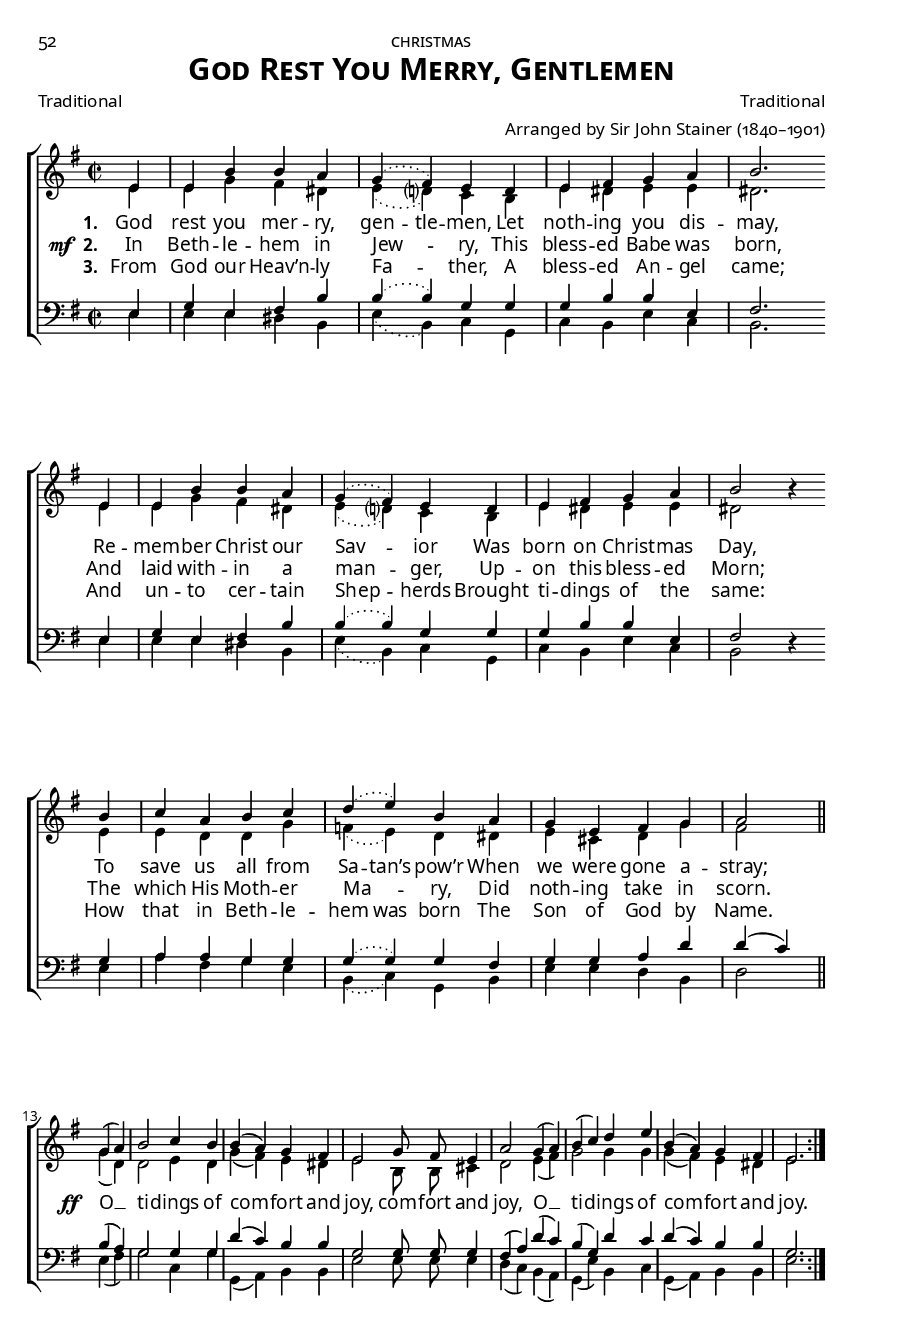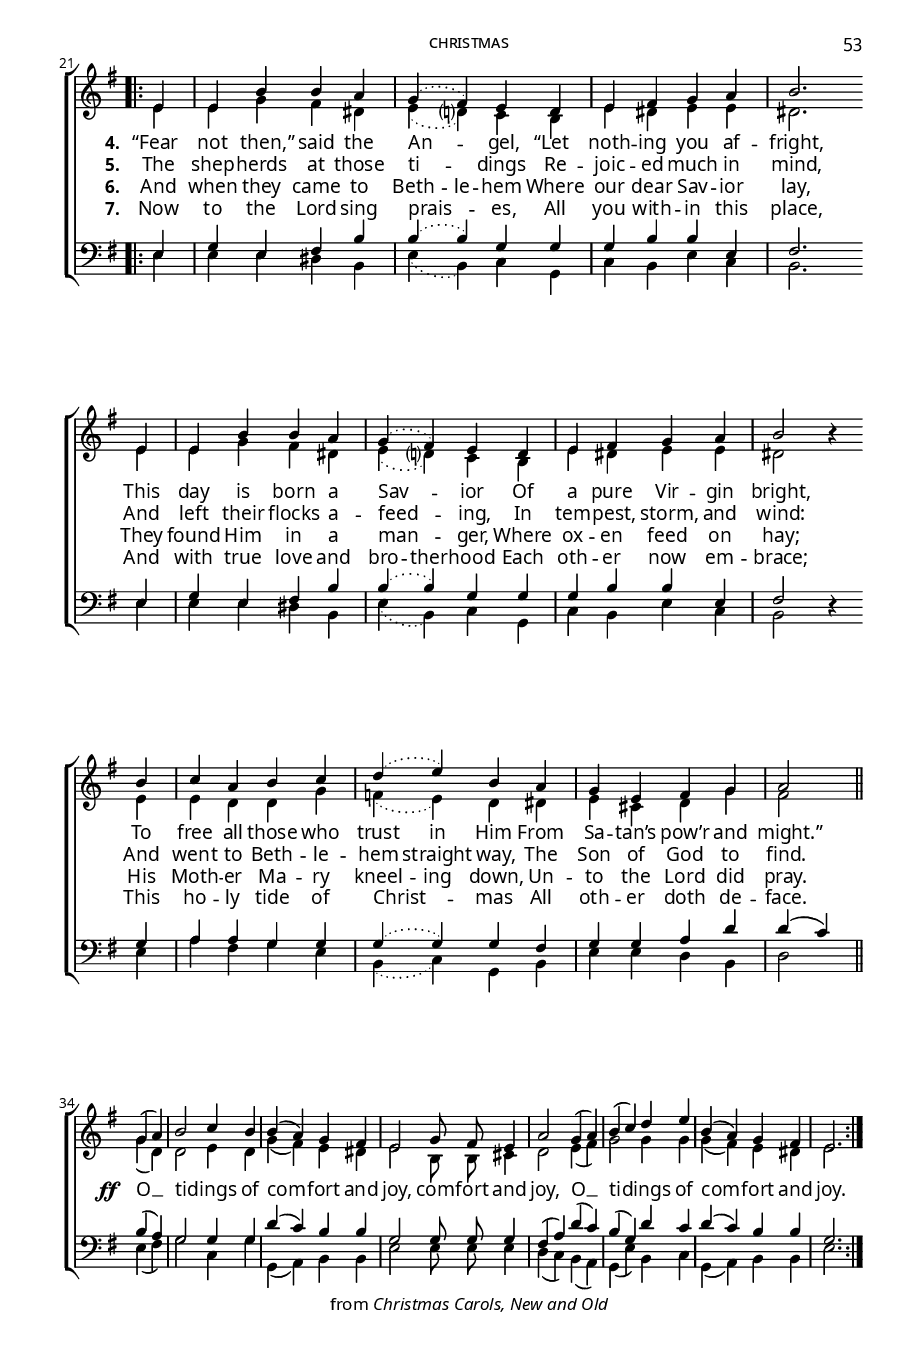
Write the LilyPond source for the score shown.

\version "2.14.2"
\include "util.ly"
\header {
  title = \markup{\override #'(font-name . "Garamond Premier Pro Semibold"){ \abs-fontsize #15 \smallCapsOldStyle"God Rest You Merry, Gentlemen"}}
  poet = \markup\oldStyleNum"Traditional"
  composer = \markup\oldStyleNum"Traditional"
  arranger = \markup\oldStyleNum"Arranged by Sir John Stainer (1840–1901)"
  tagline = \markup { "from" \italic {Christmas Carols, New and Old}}
}
\paper {
  paper-height = 9\in
  paper-width = 6\in
  indent = 0\in
  %system-system-spacing = #'((basic-distance . 10) (padding . 0))
  %system-system-spacing =
  %  #'((basic-distance . 0)
  %     (minimum-distance . 0)
  %     (padding . -5)
  %     (stretchability . 100))
  ragged-last-bottom = ##f
  ragged-bottom = ##f
  two-sided = ##t
  inner-margin = 0.5\in
  outer-margin = 0.25\in
  top-margin = 0.25\in
  bottom-margin = 0.25\in
  first-page-number = #052
  print-first-page-number = ##t
  headerLine = \markup{\override #'(font-name . "Garamond Premier Pro") \smallCapsOldStyle"christmas"}
  oddHeaderMarkup = \markup\fill-line{
     \override #'(font-name . "Garamond Premier Pro")\abs-fontsize #8.5
     \combine 
        \fill-line{"" \if \should-print-page-number
        \oldStylePageNum""
        }
        \fill-line{\headerLine}
  }
  evenHeaderMarkup = \markup {
     \override #'(font-name . "Garamond Premier Pro")\abs-fontsize #8.5
     \combine
        \if \should-print-page-number
        \oldStylePageNum""
        \fill-line{\headerLine}
  }
}
#(set-global-staff-size 15) \paper{ #(define fonts (make-pango-font-tree "GoudyOlSt BT" "Garamond Premier Pro" "Garamond Premier Pro" (/ 15 20))) }
global = {
  \key g \major
  \time 2/2
  \override DynamicLineSpanner #'staff-padding = #0.0
  \override DynamicLineSpanner #'Y-extent = #'(-1 . 1)
}

sopMusic = \relative c' {
  \repeat volta 2 {
    \partial 4 e4 |
    e b' b a |
    \slurDotted g( fis) e d |
    \slurSolid e fis g a |
    b2. \bar""\break e,4 |
    
    e b' b a |
    \slurDotted g( fis) e d |
    \slurSolid
    e fis g a |
    b2 b4\rest \bar""\break b |
    
    c a b c |
    \slurDotted d( e) b a |
    \slurSolid
    g e fis g |
    \partial 2 a2 \bar "||" \break
    
    \partial 2 g4( a) |
    b2 c4 b |
    b( a) g fis |
    e2 g8\noBeam fis e4 |
    a2 g4( a) |
    b( c) d e |
    b( a) g fis |
    \partial 4*3 e2. \break
  }
}
sopWords = \lyricmode {
  
}

altoMusic = \relative c' {
  e4 |
  e g fis dis |
  \slurDotted e( d?) c b |
  \slurSolid e dis e e |
  dis2. e4 |
  
  e g fis dis |
  \slurDotted e( d?) c b |
  \slurSolid
  e dis e e |
  dis2 s4 e |
  
  e d d g |
  \slurDotted f( e) d dis |
  \slurSolid
  e cis d g |
  fis2 |
  
  g4( d) |
  d2 e4 d |
  g( fis) e dis) |
  e2 b8\noBeam b cis4 |
  d2 e4( fis) |
  g2 g4 g |
  g( fis) e dis |
  e2.
}
altoWords = {
  \dropLyricsIX
  \lyricmode {
    \set stanza = #"1. "
    God rest you mer -- ry, \set ignoreMelismata = ##t
    gen -- tle -- men,
    \unset ignoreMelismata
    Let noth -- ing you dis -- may,
    Re -- mem -- ber Christ our Sav -- ior Was born on Christ -- mas Day,
    To save us all from
    \set ignoreMelismata = ##t
    Sa -- tan’s 
    \unset ignoreMelismata
    pow’r When we were gone a -- stray;
  }
  \set stanza = \markup\dynamic"ff  "
  \lyricmode {
    O __ ti -- dings of com -- fort and joy, com -- fort and joy, O __ ti -- dings of com -- fort and joy.
    
    
    \set stanza = #"4. "
    “Fear not then,” said the An -- gel, “Let noth -- ing you af -- fright,
    This day is born a Sav -- ior Of a pure Vir -- gin bright,
    \set ignoreMelismata = ##t
    To free all those who trust in Him From Sa -- tan’s pow’r and might.”
    \unset ignoreMelismata
  }
  \set stanza = \markup\dynamic"ff  "
  \lyricmode {
    O __ ti -- dings of com -- fort and joy, com -- fort and joy, O __ ti -- dings of com -- fort and joy.
  }
}
altoWordsII = {
  \dropLyricsIX
  \set stanza = \markup{\dynamic"  mf " "2. "}
  \lyricmode {
    In Beth -- le -- hem in Jew -- ry, This bless -- ed Babe was born,
    And laid with -- in a man -- ger, Up -- on this bless -- ed Morn;
    The which His Moth -- er Ma -- ry, Did noth -- ing take in scorn.
    
    \repeat unfold 20\skip1
    \set stanza = #"5. "
    The shep -- herds at those ti -- dings Re -- joic -- ed much in mind,
    And left their flocks a -- feed -- ing, In tem -- pest, storm, and wind:
    \set ignoreMelismata = ##t
    And went to Beth -- le -- hem straight way, The Son of God to find.
  }
}
altoWordsIII = \lyricmode {
  \dropLyricsIX
  \set stanza = #"3. "
  From God our Heav’n -- ly Fa -- ther, A bless -- ed An -- gel came;
  And un -- to cer -- tain Shep -- herds Brought ti -- dings of the same:
  \set ignoreMelismata = ##t
  How that in Beth -- le -- hem was born The Son of God by Name.
  
  \unset ignoreMelismata
  \repeat unfold 20\skip1
  \set stanza = #"6. "
  And when they came to \set ignoreMelismata = ##t
  Beth -- le -- hem
  \unset ignoreMelismata
  Where our dear Sav -- ior lay,
  They found Him in a man -- ger, Where ox -- en feed on hay;
  \set ignoreMelismata = ##t
  His Moth -- er Ma -- ry kneel -- ing down, Un -- to the Lord did pray.
}
altoWordsIV = \lyricmode {
  \repeat unfold 59\skip1
  \dropLyricsIX
  \set stanza = #"7. "
  Now to the Lord sing prais -- es,
  All you with -- in this place,
  And with true love and \set ignoreMelismata = ##t
  bro -- ther -- hood
  \unset ignoreMelismata
  Each oth -- er now em -- brace;
  This ho -- ly tide of Christ -- mas
  All oth -- er doth de -- face.
}
altoWordsV = \lyricmode {
}
altoWordsVI = \lyricmode {
}
altoWordsVII = \lyricmode {
}

tenorMusic = \relative c {
  e4 |
  g e fis b |
  \slurDotted b( b) g g |
  \slurSolid
  g b b e, |
  fis2. e4 |
  
  g e fis b |
  \slurDotted b( b) g g |
  \slurSolid
  g b b e, |
  fis2 s4 g |
  
  a a g g |
  \slurDotted g( g) g fis |
  \slurSolid
  g g a d |
  d( c) |
  
  b( a) |
  g2 g4 g |
  d'( c) b b |
  g2 g8\noBeam g g4 |
  fis( a) d( c) |
  b( g) d' c |
  d( c) b b |
  g2.
}
tenorWords = \lyricmode {

}

bassMusic = \relative c {
  e4 |
  e e dis b |
  \slurDotted e( b) c g |
  \slurSolid
  c b e c |
  b2. e4 |
  
  e e dis b |
  \slurDotted e( b) c g |
  \slurSolid
  c b e c |
  b2 d4\rest e |
  
  a fis g e |
  \slurDotted b( c) g b |
  \slurSolid
  e e d b |
  d2 |
  
  e4( fis) |
  g2 c,4 g' |
  g,( a) b b |
  e2 e8\noBeam e e4 |
  d( c) b( a) |
  g( e') b c |
  g( a) b b |
  e2.
}
bassWords = \lyricmode {

}

\score {
  <<
   \new ChoirStaff <<
%    \new Lyrics = sopranos \with { \override VerticalAxisGroup #'nonstaff-relatedstaff-spacing = #'((basic-distance . 1)) }
    \new Staff = women <<
      \new Voice = "sopranos" { \voiceOne << \global \repeat unfold 2 \sopMusic >> }
      \new Voice = "altos" { \voiceTwo << \global \repeat unfold 2 \altoMusic >> }
    >>
    \new Lyrics \with { alignAboveContext = #"women" \override VerticalAxisGroup #'nonstaff-relatedstaff-spacing = #'((basic-distance . 1))} \lyricsto "sopranos" \sopWords
    \new Lyrics = "altosVII"  \with { alignBelowContext = #"women" \override VerticalAxisGroup #'nonstaff-relatedstaff-spacing = #'((basic-distance . 1))} \lyricsto "altos" \altoWordsVII
    \new Lyrics = "altosVI"  \with { alignBelowContext = #"women" \override VerticalAxisGroup #'nonstaff-relatedstaff-spacing = #'((basic-distance . 1))} \lyricsto "altos" \altoWordsVI
    \new Lyrics = "altosV"  \with { alignBelowContext = #"women" \override VerticalAxisGroup #'nonstaff-relatedstaff-spacing = #'((basic-distance . 1))} \lyricsto "altos" \altoWordsV
    \new Lyrics = "altosIV"  \with { alignBelowContext = #"women" \override VerticalAxisGroup #'nonstaff-relatedstaff-spacing = #'((basic-distance . 1))} \lyricsto "altos" \altoWordsIV
    \new Lyrics = "altosIII"  \with { alignBelowContext = #"women" \override VerticalAxisGroup #'nonstaff-relatedstaff-spacing = #'((basic-distance . 1))} \lyricsto "altos" \altoWordsIII
    \new Lyrics = "altosII"  \with { alignBelowContext = #"women" \override VerticalAxisGroup #'nonstaff-relatedstaff-spacing = #'((basic-distance . 1))} \lyricsto "altos" \altoWordsII
    \new Lyrics = "altos"  \with { alignBelowContext = #"women" \override VerticalAxisGroup #'nonstaff-relatedstaff-spacing = #'((padding . -0.5)) } \lyricsto "altos" \altoWords
   \new Staff = men <<
      \clef bass
      \new Voice = "tenors" { \voiceOne << \global \repeat unfold 2 \tenorMusic >> }
      \new Voice = "basses" { \voiceTwo << \global \repeat unfold 2 \bassMusic >> }
    >>
    \new Lyrics \with { alignAboveContext = #"men" \override VerticalAxisGroup #'nonstaff-relatedstaff-spacing = #'((basic-distance . 1)) } \lyricsto "tenors" \tenorWords
    \new Lyrics \with { alignBelowContext = #"men" \override VerticalAxisGroup #'nonstaff-relatedstaff-spacing = #'((basic-distance . 1)) } \lyricsto "basses" \bassWords
  >>
%    \new PianoStaff << \new Staff { \new Voice { \pianoRH } } \new Staff { \clef "bass" \pianoLH } >>
  >>
  \layout {
    \context {
      \Score
      %\override SpacingSpanner #'base-shortest-duration = #(ly:make-moment 1 8)
      %\override SpacingSpanner #'common-shortest-duration = #(ly:make-moment 1 4)
    }
    \context {
      % Remove all empty staves
      % \Staff \RemoveEmptyStaves \override VerticalAxisGroup #'remove-first = ##t
    }
    \context {
      \Lyrics
      \override LyricText #'X-offset = #center-on-word
    }
  }
  \midi {
    \tempo 4 = 120
    \set Staff.midiInstrument = "piccolo"
  
    \context {
      \Voice
      \remove "Dynamic_performer"
    }
  }
}
